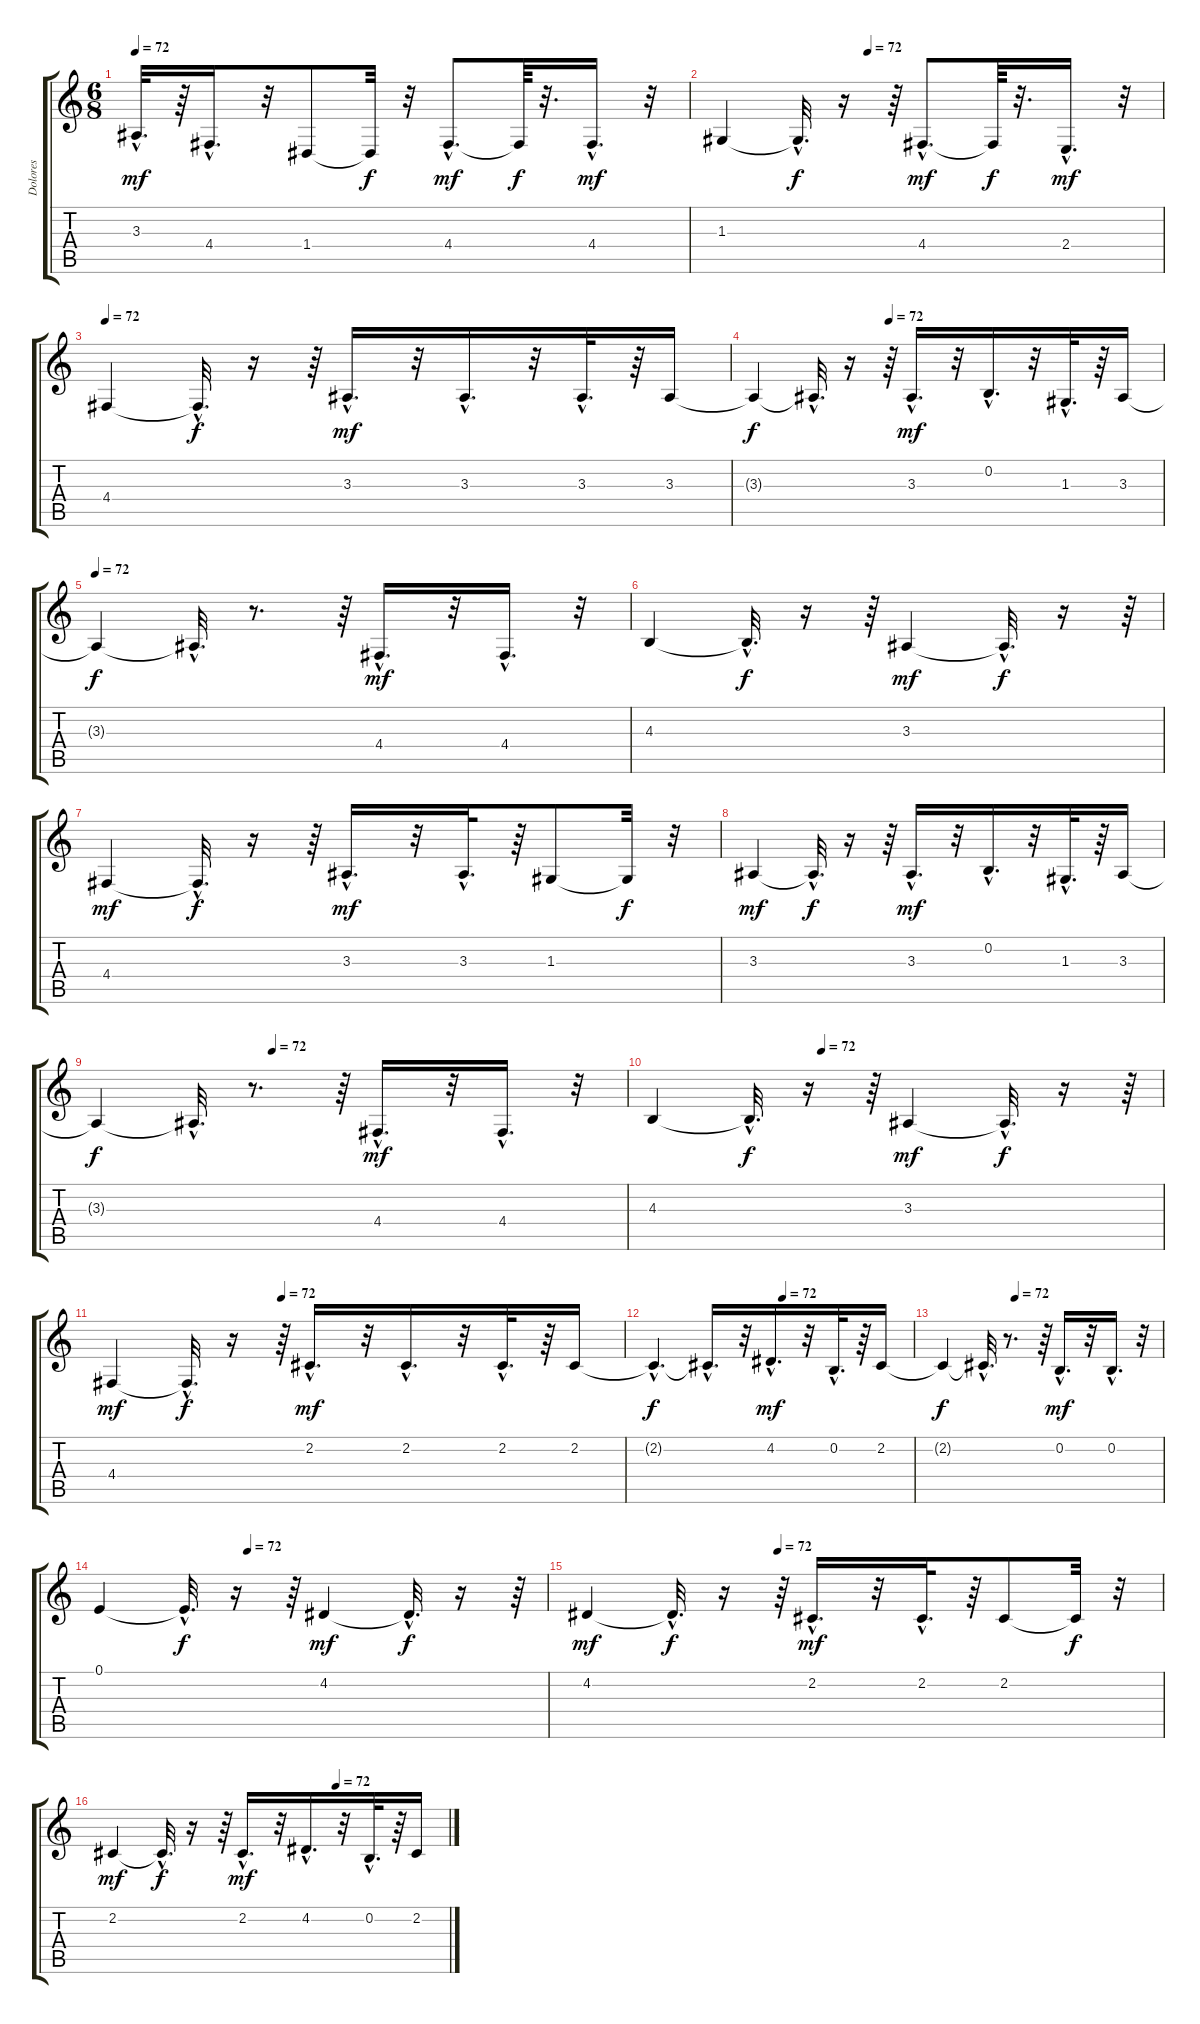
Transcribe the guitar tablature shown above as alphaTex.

\track ("Dolores" "Dolores") {instrument panflute}
\staff {score tabs}
\tuning (E4 B3 G3 D3 A2 E2) {hide}
\ts (6 8)
\tempo 72
\clef g2
\ks c
3.3{hac}.32{d dy mf} r.64 4.4{hac}.16{d} r.32 1.4.8 1.4{t}.32{dy f} r.32 4.4{hac}.8{d dy mf} 4.4{t}.64{dy f} r.32{d} 4.4{hac}.16{d dy mf} r.32 |
\tempo (72 0.3333333333333333)
1.3.4 1.3{hac t}.32{d dy f} r.16 r.64 4.4{hac}.8{d dy mf} 4.4{t}.64{dy f} r.32{d} 2.4{hac}.16{d dy mf} r.32 |
\tempo 72
4.4.4 4.4{hac t}.32{d dy f} r.16 r.64 3.3{hac}.16{d dy mf} r.32 3.3{hac}.16{d} r.32 3.3{hac}.32{d} r.64 3.3.16 |
\tempo (72 0.3333333333333333)
3.3{t}.4{dy f} 3.3{hac t}.32{d} r.16 r.64 3.3{hac}.16{d dy mf} r.32 0.2{hac}.16{d} r.32 1.3{hac}.32{d} r.64 3.3.16 |
\tempo 72
3.3{t}.4{dy f} 3.3{hac t}.32{d} r.8{d} r.64 4.4{hac}.16{d dy mf} r.32 4.4{hac}.16{d} r.32 |
4.3.4 4.3{hac t}.32{d dy f} r.16 r.64 3.3.4{dy mf} 3.3{hac t}.32{d dy f} r.16 r.64 |
4.4.4{dy mf} 4.4{hac t}.32{d dy f} r.16 r.64 3.3{hac}.16{d dy mf} r.32 3.3{hac}.32{d} r.64 1.3.8 1.3{t}.32{dy f} r.32 |
3.3.4{dy mf} 3.3{hac t}.32{d dy f} r.16 r.64 3.3{hac}.16{d dy mf} r.32 0.2{hac}.16{d} r.32 1.3{hac}.32{d} r.64 3.3.16 |
\tempo (72 0.3333333333333333)
3.3{t}.4{dy f} 3.3{hac t}.32{d} r.8{d} r.64 4.4{hac}.16{d dy mf} r.32 4.4{hac}.16{d} r.32 |
\tempo (72 0.3333333333333333)
4.3.4 4.3{hac t}.32{d dy f} r.16 r.64 3.3.4{dy mf} 3.3{hac t}.32{d dy f} r.16 r.64 |
\tempo (72 0.3333333333333333)
4.4.4{dy mf} 4.4{hac t}.32{d dy f} r.16 r.64 2.2{hac}.16{d dy mf} r.32 2.2{hac}.16{d} r.32 2.2{hac}.32{d} r.64 2.2.16 |
\tempo (72 0.5)
2.2{hac t}.4{d dy f} 2.2{hac t}.16{d} r.32 4.2{hac}.16{d dy mf} r.32 0.2{hac}.32{d} r.64 2.2.16 |
\tempo (72 0.3333333333333333)
2.2{t}.4{dy f} 2.2{hac t}.32{d} r.8{d} r.64 0.2{hac}.16{d dy mf} r.32 0.2{hac}.16{d} r.32 |
\tempo (72 0.3333333333333333)
0.1.4 0.1{hac t}.32{d dy f} r.16 r.64 4.2.4{dy mf} 4.2{hac t}.32{d dy f} r.16 r.64 |
\tempo (72 0.3333333333333333)
4.2.4{dy mf} 4.2{hac t}.32{d dy f} r.16 r.64 2.2{hac}.16{d dy mf} r.32 2.2{hac}.32{d} r.64 2.2.8 2.2{t}.32{dy f} r.32 |
\tempo (72 0.6666666666666666)
2.2.4{dy mf} 2.2{hac t}.32{d dy f} r.16 r.64 2.2{hac}.16{d dy mf} r.32 4.2{hac}.16{d} r.32 0.2{hac}.32{d} r.64 2.2.16
